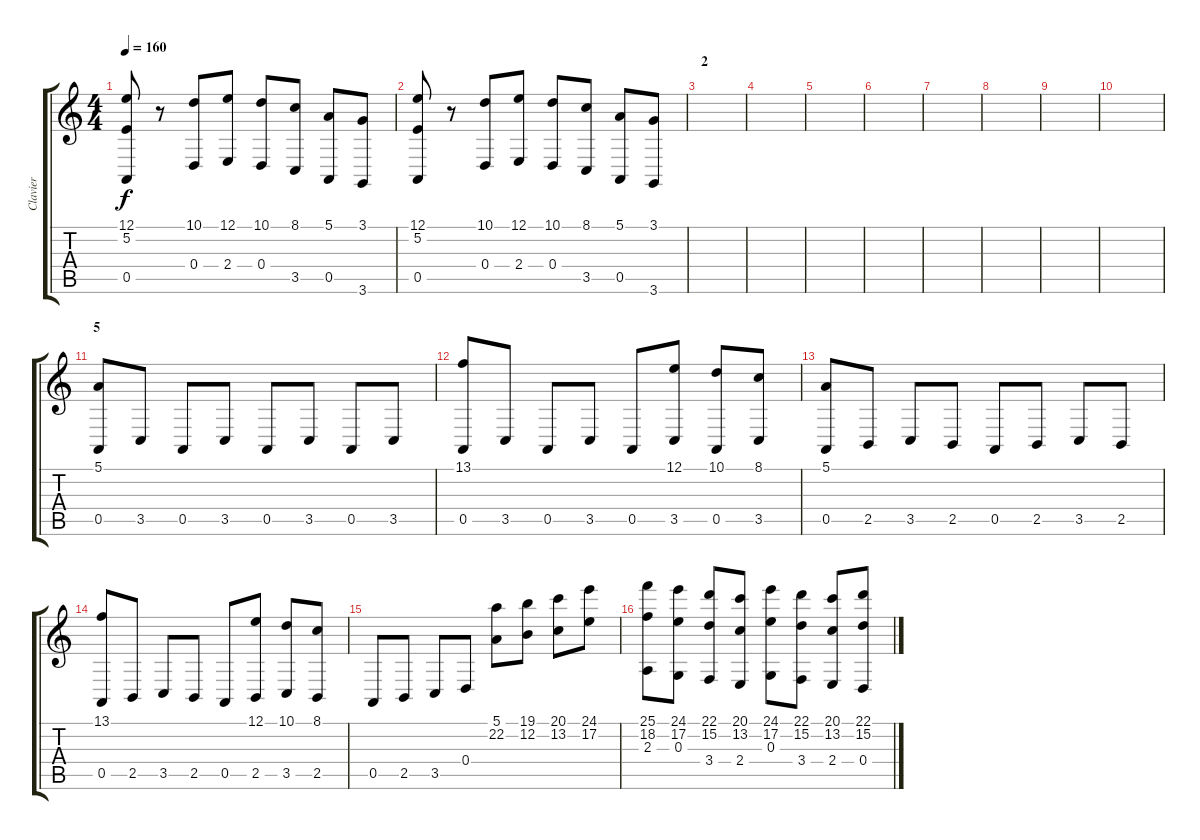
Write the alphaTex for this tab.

\track ("Clavier" "Clavier") {instrument acousticgrandpiano}
\staff {score tabs}
\tuning (E4 B3 G3 D3 A2 E2) {hide}
\ts (4 4)
\tempo 160
\clef g2
\ks c
(12.1 5.2 0.5).8{dy f} r.8 (10.1 0.4).8 (12.1 2.4).8 (10.1 0.4).8 (8.1 3.5).8 (5.1 0.5).8 (3.1 3.6).8 |
(12.1 5.2 0.5).8 r.8 (10.1 0.4).8 (12.1 2.4).8 (10.1 0.4).8 (8.1 3.5).8 (5.1 0.5).8 (3.1 3.6).8 |
\section ("" "2")
|
|
|
|
|
|
|
|
\section ("" "5")
(5.1 0.5).8 3.5.8 0.5.8 3.5.8 0.5.8 3.5.8 0.5.8 3.5.8 |
(13.1 0.5).8 3.5.8 0.5.8 3.5.8 0.5.8 (12.1 3.5).8 (10.1 0.5).8 (8.1 3.5).8 |
(5.1 0.5).8 2.5.8 3.5.8 2.5.8 0.5.8 2.5.8 3.5.8 2.5.8 |
(13.1 0.5).8 2.5.8 3.5.8 2.5.8 0.5.8 (12.1 2.5).8 (10.1 3.5).8 (8.1 2.5).8 |
0.5.8 2.5.8 3.5.8 0.4.8 (5.1 22.2).8 (19.1 12.2).8 (20.1 13.2).8 (24.1 17.2).8 |
(25.1 18.2 2.3).8 (24.1 17.2 0.3).8 (22.1 15.2 3.4).8 (20.1 13.2 2.4).8 (24.1 17.2 0.3).8 (22.1 15.2 3.4).8 (20.1 13.2 2.4).8 (22.1 15.2 0.4).8
